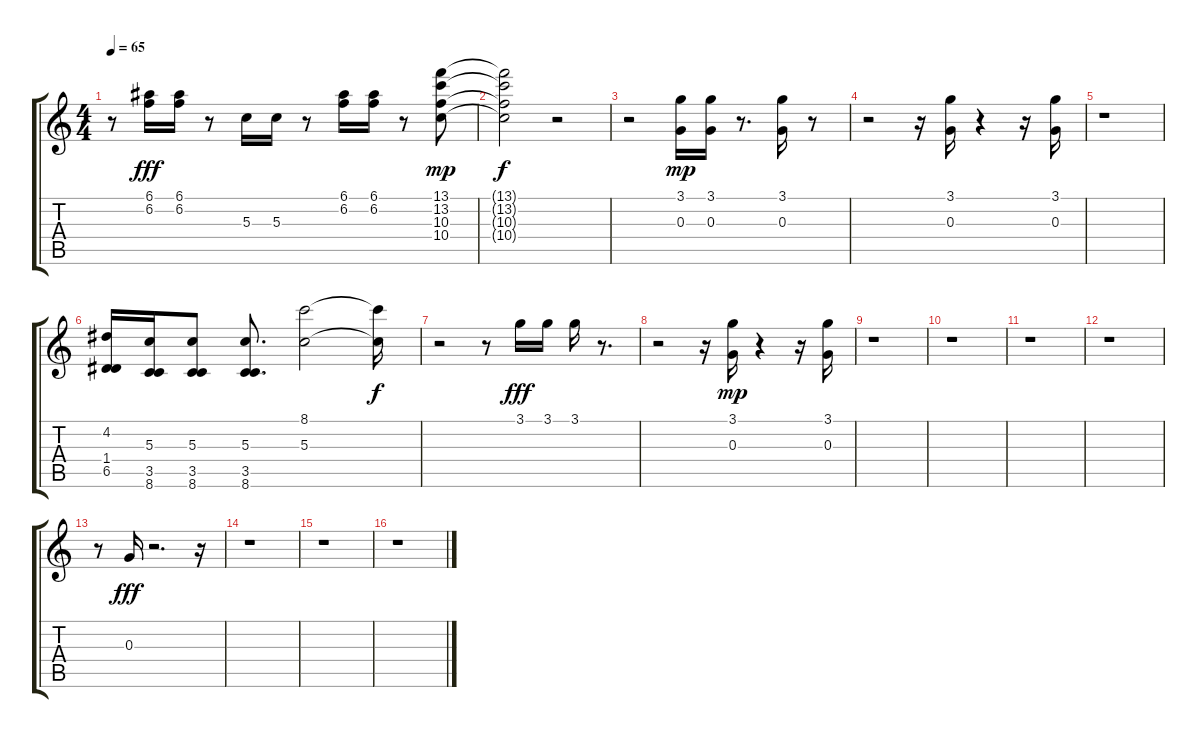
\track "" {instrument guitarharmonics}
\staff {score tabs}
\tuning (E4 B3 G3 D3 A2 E2) {hide}
\ts (4 4)
\tempo 65
\clef g2
\ks c
r.8{dy fff} (6.1 6.2).16 (6.1 6.2).16 r.8 5.3.16 5.3.16 r.8 (6.1 6.2).16 (6.1 6.2).16 r.8 (13.1 13.2 10.3 10.4).8{dy mp} |
(13.1{t} 13.2{t} 10.3{t} 10.4{t}).2{dy f} r.2 |
r.2 (3.1 0.3).16{dy mp} (3.1 0.3).16 r.8{d} (3.1 0.3).16 r.8 |
r.2 r.16 (3.1 0.3).16 r.4 r.16 (3.1 0.3).16 |
r.1 |
(4.2 1.4 6.5).16 (5.3 3.5 8.6).16 (5.3 3.5 8.6).8 (5.3 3.5 8.6).8{d} (8.1 5.3).2 (8.1{t} 5.3{t}).16{dy f} |
r.2 r.8 3.1.16{dy fff} 3.1.16 3.1.16 r.8{d} |
r.2 r.16 (3.1 0.3).16{dy mp} r.4 r.16 (3.1 0.3).16 |
r.1 |
r.1 |
r.1 |
r.1 |
r.8 0.3.16{dy fff} r.2{d} r.16 |
r.1 |
r.1 |
r.1
